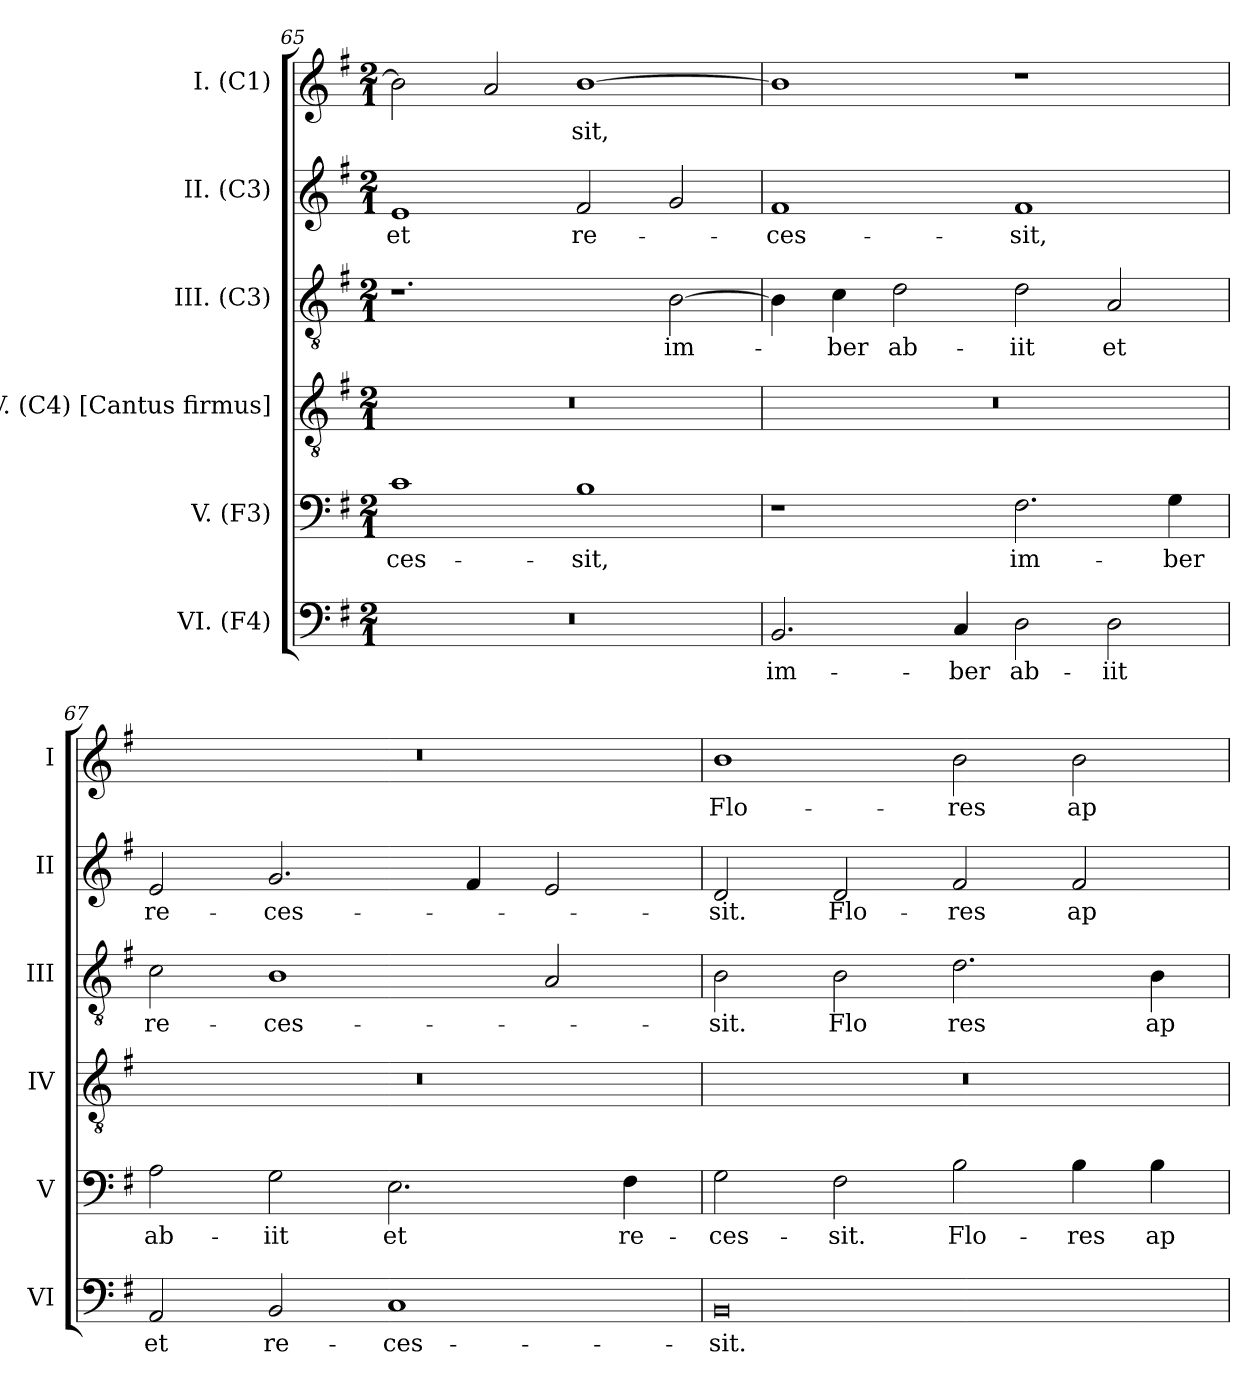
**kern	**text	**kern	**text	**kern	**kern	**text	**kern	**text	**kern	**text
*part6	*part6	*part5	*part5	*part4	*part3	*part3	*part2	*part2	*part1	*part1
*staff6	*staff6	*staff5	*staff5	*staff4	*staff3	*staff3	*staff2	*staff2	*staff1	*staff1
*I"VI. (F4)	*	*I"V. (F3)	*	*I"IV. (C4) [Cantus firmus]	*I"III. (C3)	*	*I"II. (C3)	*	*I"I. (C1)	*
*I'VI	*	*I'V	*	*I'IV	*I'III	*	*I'II	*	*I'I	*
*clefF4	*	*clefF4	*	*clefGv2	*clefGv2	*	*clefG2	*	*clefG2	*
*	*	*	*	*ITrd7c12	*	*	*	*	*	*
*k[f#]	*	*k[f#]	*	*k[f#]	*k[f#]	*	*k[f#]	*	*k[f#]	*
*G:	*	*G:	*	*G:	*G:	*	*G:	*	*G:	*
*M2/1	*	*M2/1	*	*M2/1	*M2/1	*	*M2/1	*	*M2/1	*
=65	=65	=65	=65	=65	=65	=65	=65	=65	=65	=65
!LO:N:vis=1	!	!	!	!	!	!	!	!	!	!
!	!	!	!LO:LY:b:color=#000000	!LO:N:vis=1	!	!	!	!	!	!
!	!	!	!	!	!	!	!	!LO:LY:b:color=#000000	!	!
0r	.	1ci	-ces-	0r	1.r	.	1ei	et	2bi\]	.
.	.	.	.	.	.	.	.	.	2ai/	.
!	!	!	!LO:LY:b:color=#000000	!	!	!	!	!	!	!
!	!	!	!	!	!	!	!	!LO:LY:b:color=#000000	!	!
!	!	!	!	!	!	!	!	!	!	!LO:LY:b:color=#000000
.	.	1Bi	-sit,	.	.	.	2f#i/	re-	[1bi	-sit,
!	!	!	!	!	!	!LO:LY:b:color=#000000	!	!	!	!
.	.	.	.	.	[2Bi\	im-	2gi/	.	.	.
=66	=66	=66	=66	=66	=66	=66	=66	=66	=66	=66
!	!LO:LY:b:color=#000000	!	!	!LO:N:vis=1	!	!	!	!	!	!
!	!	!	!	!	!	!	!	!LO:LY:b:color=#000000	!	!
2.BBi/	im-	1r	.	0r	4Bi\]	.	1f#i	-ces-	1bi]	.
!	!	!	!	!	!	!LO:LY:b:color=#000000	!	!	!	!
.	.	.	.	.	4ci\	-ber	.	.	.	.
!	!	!	!	!	!	!LO:LY:b:color=#000000	!	!	!	!
.	.	.	.	.	2di\	ab-	.	.	.	.
!	!LO:LY:b:color=#000000	!	!	!	!	!	!	!	!	!
4Ci/	-ber	.	.	.	.	.	.	.	.	.
!	!LO:LY:b:color=#000000	!	!	!	!	!	!	!	!	!
!	!	!	!LO:LY:b:color=#000000	!	!	!	!	!	!	!
!	!	!	!	!	!	!LO:LY:b:color=#000000	!	!	!	!
!	!	!	!	!	!	!	!	!LO:LY:b:color=#000000	!	!
2Di\	ab-	2.F#i\	im-	.	2di\	-iit	1f#i	-sit,	1r	.
!	!LO:LY:b:color=#000000	!	!	!	!	!	!	!	!	!
!	!	!	!	!	!	!LO:LY:b:color=#000000	!	!	!	!
2Di\	-iit	.	.	.	2Ai/	et	.	.	.	.
!	!	!	!LO:LY:b:color=#000000	!	!	!	!	!	!	!
.	.	4Gi\	-ber	.	.	.	.	.	.	.
!!LO:LB:g=z
=67	=67	=67	=67	=67	=67	=67	=67	=67	=67	=67
!	!LO:LY:b:color=#000000	!	!	!	!	!	!	!	!	!
!	!	!	!LO:LY:b:color=#000000	!LO:N:vis=1	!	!	!	!	!	!
!	!	!	!	!	!	!LO:LY:b:color=#000000	!	!	!	!
!	!	!	!	!	!	!	!	!LO:LY:b:color=#000000	!LO:N:vis=1	!
2AAi/	et	2Ai\	ab-	0r	2ci\	re-	2ei/	re-	0r	.
!	!LO:LY:b:color=#000000	!	!	!	!	!	!	!	!	!
!	!	!	!LO:LY:b:color=#000000	!	!	!	!	!	!	!
!	!	!	!	!	!	!LO:LY:b:color=#000000	!	!	!	!
!	!	!	!	!	!	!	!	!LO:LY:b:color=#000000	!	!
2BBi/	re-	2Gi\	-iit	.	1Bi	-ces-	2.gi/	-ces-	.	.
!	!LO:LY:b:color=#000000	!	!	!	!	!	!	!	!	!
!	!	!	!LO:LY:b:color=#000000	!	!	!	!	!	!	!
1Ci	-ces-	2.Ei\	et	.	.	.	.	.	.	.
.	.	.	.	.	.	.	4f#i/	.	.	.
.	.	.	.	.	2Ai/	.	2ei/	.	.	.
!	!	!	!LO:LY:b:color=#000000	!	!	!	!	!	!	!
.	.	4F#i\	re-	.	.	.	.	.	.	.
=68	=68	=68	=68	=68	=68	=68	=68	=68	=68	=68
!	!LO:LY:b:color=#000000	!	!	!	!	!	!	!	!	!
!	!	!	!LO:LY:b:color=#000000	!LO:N:vis=1	!	!	!	!	!	!
!	!	!	!	!	!	!LO:LY:b:color=#000000	!	!	!	!
!	!	!	!	!	!	!	!	!LO:LY:b:color=#000000	!	!
!	!	!	!	!	!	!	!	!	!	!LO:LY:b:color=#000000
0BBi	-sit.	2Gi\	-ces-	0r	2Bi\	-sit.	2di/	-sit.	1bi	Flo-
!	!	!	!LO:LY:b:color=#000000	!	!	!	!	!	!	!
!	!	!	!	!	!	!LO:LY:b:color=#000000	!	!	!	!
!	!	!	!	!	!	!	!	!LO:LY:b:color=#000000	!	!
.	.	2F#i\	-sit.	.	2Bi\	Flo	2di/	Flo-	.	.
!	!	!	!LO:LY:b:color=#000000	!	!	!	!	!	!	!
!	!	!	!	!	!	!LO:LY:b:color=#000000	!	!	!	!
!	!	!	!	!	!	!	!	!LO:LY:b:color=#000000	!	!
!	!	!	!	!	!	!	!	!	!	!LO:LY:b:color=#000000
.	.	2Bi\	Flo-	.	2.di\	res	2f#i/	-res	2bi\	-res
!	!	!	!LO:LY:b:color=#000000	!	!	!	!	!	!	!
!	!	!	!	!	!	!	!	!LO:LY:b:color=#000000	!	!
!	!	!	!	!	!	!	!	!	!	!LO:LY:b:color=#000000
.	.	4Bi\	-res	.	.	.	2f#i/	ap-	2bi\	ap-
!	!	!	!LO:LY:b:color=#000000	!	!	!	!	!	!	!
!	!	!	!	!	!	!LO:LY:b:color=#000000	!	!	!	!
.	.	4Bi\	ap-	.	4Bi\	ap-	.	.	.	.
=	=	=	=	=	=	=	=	=	=	=
*-	*-	*-	*-	*-	*-	*-	*-	*-	*-	*-
